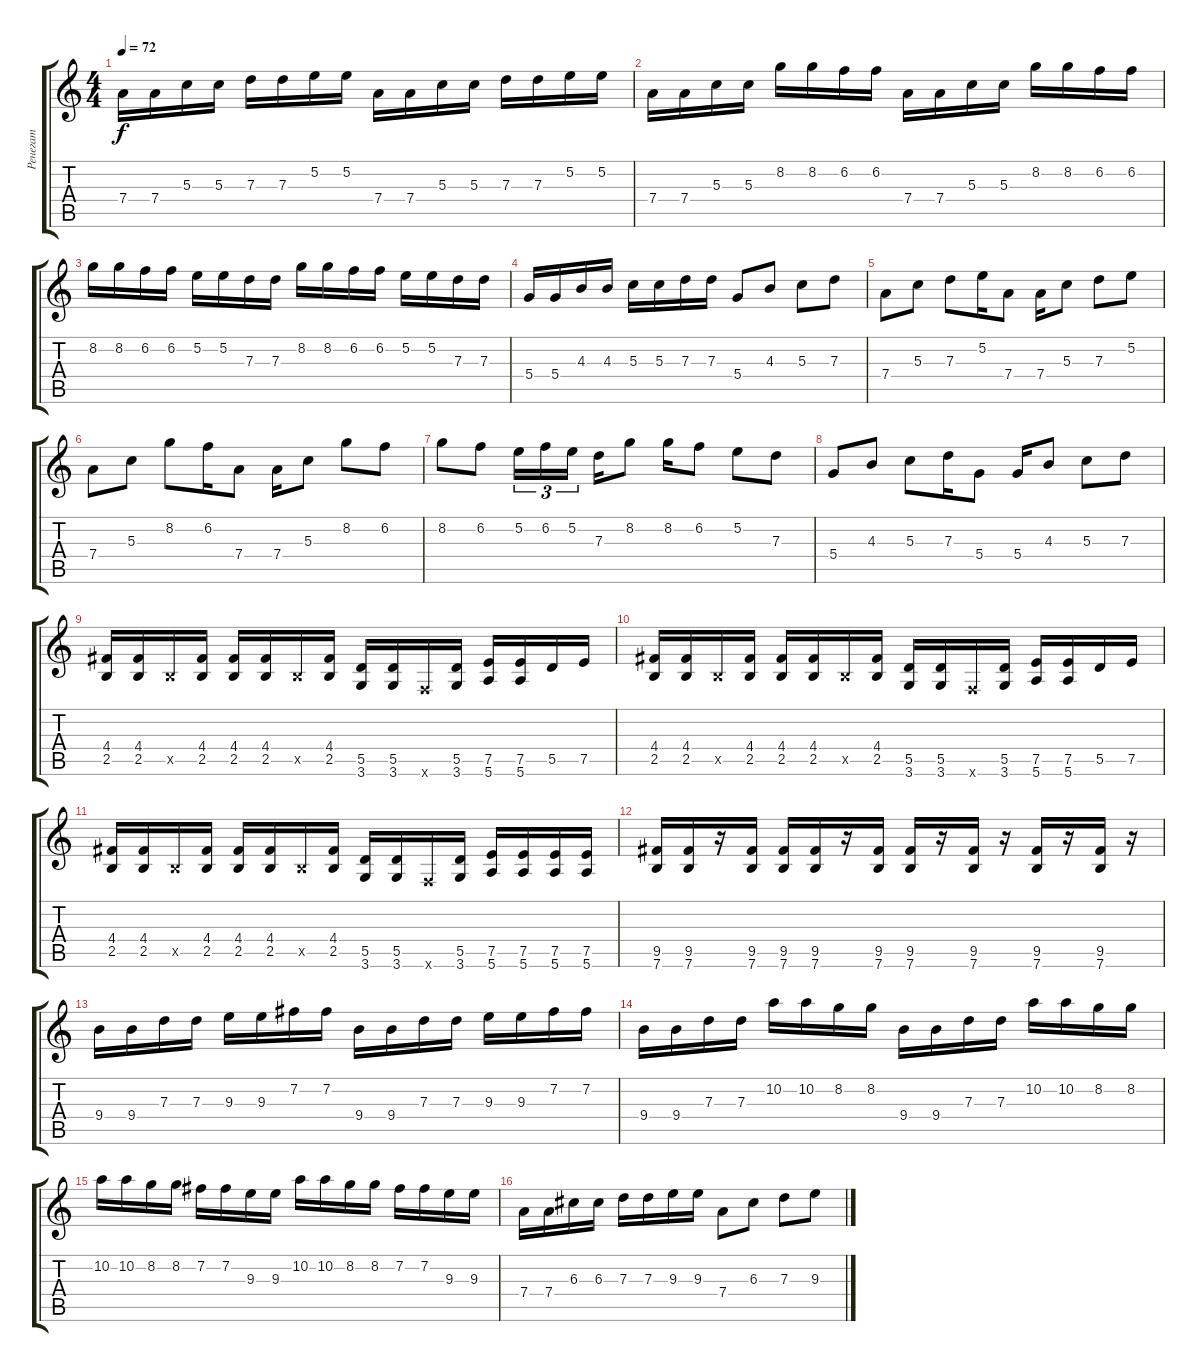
\track ("Ренегат" "Ренегат") {instrument distortionguitar}
\staff {score tabs}
\tuning (E4 B3 G3 D3 A2 E2) {hide}
\ts (4 4)
\tempo 72
\clef g2
\ks c
7.4.16{dy f instrument overdrivenguitar} 7.4.16 5.3.16 5.3.16 7.3.16 7.3.16 5.2.16 5.2.16 7.4.16 7.4.16 5.3.16 5.3.16 7.3.16 7.3.16 5.2.16 5.2.16 |
7.4.16 7.4.16 5.3.16 5.3.16 8.2.16 8.2.16 6.2.16 6.2.16 7.4.16 7.4.16 5.3.16 5.3.16 8.2.16 8.2.16 6.2.16 6.2.16 |
8.2.16 8.2.16 6.2.16 6.2.16 5.2.16 5.2.16 7.3.16 7.3.16 8.2.16 8.2.16 6.2.16 6.2.16 5.2.16 5.2.16 7.3.16 7.3.16 |
5.4.16 5.4.16 4.3.16 4.3.16 5.3.16 5.3.16 7.3.16 7.3.16 5.4.8 4.3.8 5.3.8 7.3.8 |
7.4.8 5.3.8 7.3.8 5.2.16 7.4.8 7.4.16 5.3.8 7.3.8 5.2.8 |
7.4.8 5.3.8 8.2.8 6.2.16 7.4.8 7.4.16 5.3.8 8.2.8 6.2.8 |
8.2.8 6.2.8 5.2.16{tu (3 2)} 6.2.16{tu (3 2)} 5.2.16{tu (3 2) beam splitsecondary} 7.3.16 8.2.8 8.2.16 6.2.8 5.2.8 7.3.8 |
5.4.8 4.3.8 5.3.8 7.3.16 5.4.8 5.4.16 4.3.8 5.3.8 7.3.8 |
(4.4 2.5).16{instrument distortionguitar} (4.4 2.5).16 2.5{x}.16 (4.4 2.5).16 (4.4 2.5).16 (4.4 2.5).16 2.5{x}.16 (4.4 2.5).16 (5.5 3.6).16 (5.5 3.6).16 1.6{x}.16 (5.5 3.6).16 (7.5 5.6).16 (7.5 5.6).16 5.5.16 7.5.16 |
(4.4 2.5).16 (4.4 2.5).16 2.5{x}.16 (4.4 2.5).16 (4.4 2.5).16 (4.4 2.5).16 2.5{x}.16 (4.4 2.5).16 (5.5 3.6).16 (5.5 3.6).16 1.6{x}.16 (5.5 3.6).16 (7.5 5.6).16 (7.5 5.6).16 5.5.16 7.5.16 |
(4.4 2.5).16 (4.4 2.5).16 2.5{x}.16 (4.4 2.5).16 (4.4 2.5).16 (4.4 2.5).16 2.5{x}.16 (4.4 2.5).16 (5.5 3.6).16 (5.5 3.6).16 1.6{x}.16 (5.5 3.6).16 (7.5 5.6).16 (7.5 5.6).16 (7.5 5.6).16 (7.5 5.6).16 |
(9.5 7.6).16 (9.5 7.6).16 r.16 (9.5 7.6).16 (9.5 7.6).16 (9.5 7.6).16 r.16 (9.5 7.6).16 (9.5 7.6).16 r.16 (9.5 7.6).16 r.16 (9.5 7.6).16 r.16 (9.5 7.6).16 r.16 |
9.4.16{instrument overdrivenguitar} 9.4.16 7.3.16 7.3.16 9.3.16 9.3.16 7.2.16 7.2.16 9.4.16 9.4.16 7.3.16 7.3.16 9.3.16 9.3.16 7.2.16 7.2.16 |
9.4.16 9.4.16 7.3.16 7.3.16 10.2.16 10.2.16 8.2.16 8.2.16 9.4.16 9.4.16 7.3.16 7.3.16 10.2.16 10.2.16 8.2.16 8.2.16 |
10.2.16 10.2.16 8.2.16 8.2.16 7.2.16 7.2.16 9.3.16 9.3.16 10.2.16 10.2.16 8.2.16 8.2.16 7.2.16 7.2.16 9.3.16 9.3.16 |
7.4.16 7.4.16 6.3.16 6.3.16 7.3.16 7.3.16 9.3.16 9.3.16 7.4.8 6.3.8 7.3.8 9.3.8
